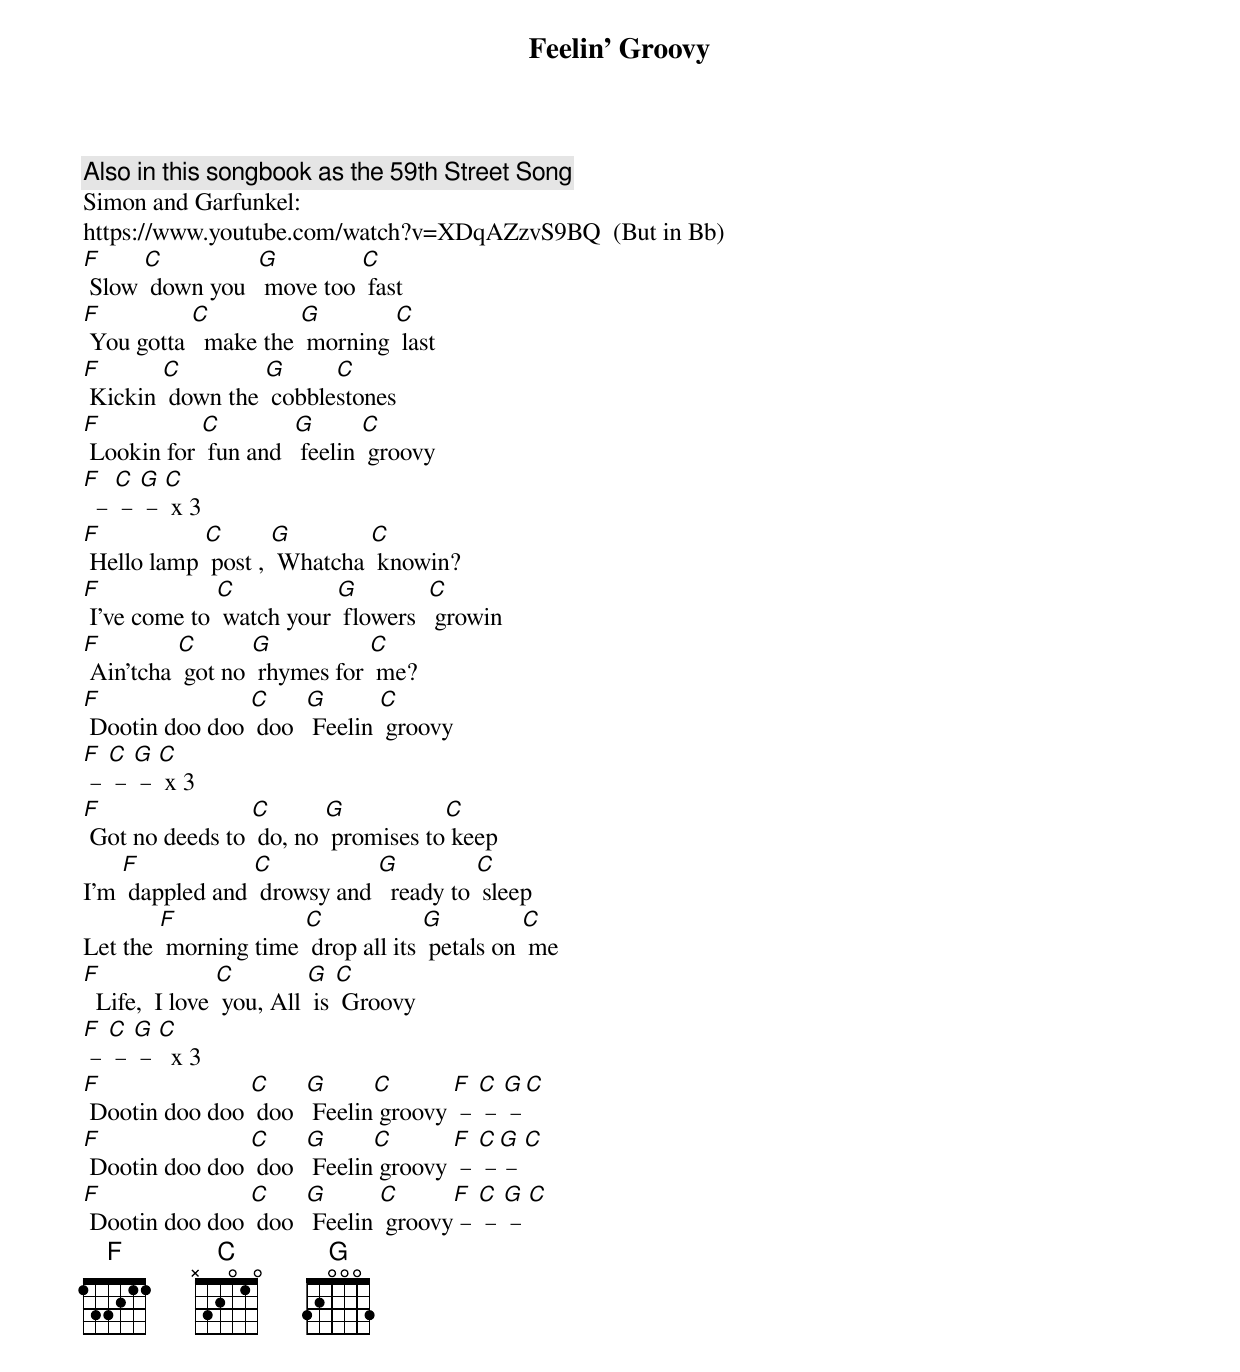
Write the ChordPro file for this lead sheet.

{t:Feelin' Groovy }
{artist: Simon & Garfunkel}
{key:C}
{c: Also in this songbook as the 59th Street Song}
Simon and Garfunkel:
https://www.youtube.com/watch?v=XDqAZzvS9BQ  (But in Bb)
{c: }
[F] Slow [C] down you  [G] move too [C] fast
[F] You gotta [C]  make the [G] morning [C] last
[F] Kickin [C] down the [G] cobble[C]stones
[F] Lookin for [C] fun and  [G] feelin [C] groovy
{c: }
[F]  – [C] – [G] – [C] x 3
{c: }
[F] Hello lamp [C] post , [G] Whatcha [C] knowin?
[F] I’ve come to [C] watch your [G] flowers  [C] growin
[F] Ain’tcha [C] got no [G] rhymes for [C] me?
[F] Dootin doo doo [C] doo  [G] Feelin [C] groovy
{c: }
[F] – [C] – [G] – [C] x 3
{c: }
[F] Got no deeds to [C] do, no [G] promises to[C] keep
I’m [F] dappled and [C] drowsy and [G]  ready to [C] sleep
Let the [F] morning time [C] drop all its [G] petals on [C] me
[F]  Life,  I love [C] you, All [G] is [C] Groovy
{c: }
[F] – [C] – [G] – [C]  x 3
{c: }
[F] Dootin doo doo [C] doo  [G] Feelin[C] groovy [F] – [C] – [G] –[C]
[F] Dootin doo doo [C] doo  [G] Feelin[C] groovy [F] – [C] –[G] – [C]
[F] Dootin doo doo [C] doo  [G] Feelin [C] groovy[F] – [C] – [G] – [C]
